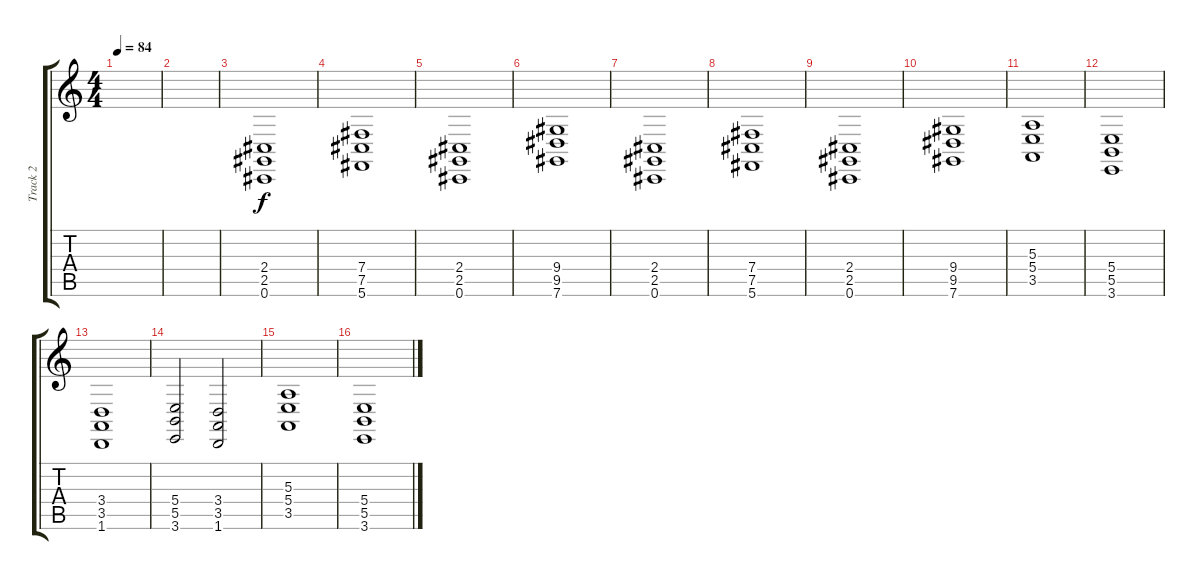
\track ("Track 2" "Track 2") {instrument pad8sweep}
\staff {score tabs}
\tuning (Db4 Ab3 E3 B2 Gb2 Db2) {hide}
\ts (4 4)
\tempo 84
\clef g2
\ks c
|
|
(2.4 2.5 0.6).1 |
(7.4 7.5 5.6).1 |
(2.4 2.5 0.6).1 |
(9.4 9.5 7.6).1 |
(2.4 2.5 0.6).1 |
(7.4 7.5 5.6).1 |
(2.4 2.5 0.6).1 |
(9.4 9.5 7.6).1 |
(5.3 5.4 3.5).1 |
(5.4 5.5 3.6).1 |
(3.4 3.5 1.6).1 |
(5.4 5.5 3.6).2 (3.4 3.5 1.6).2 |
(5.3 5.4 3.5).1 |
(5.4 5.5 3.6).1
